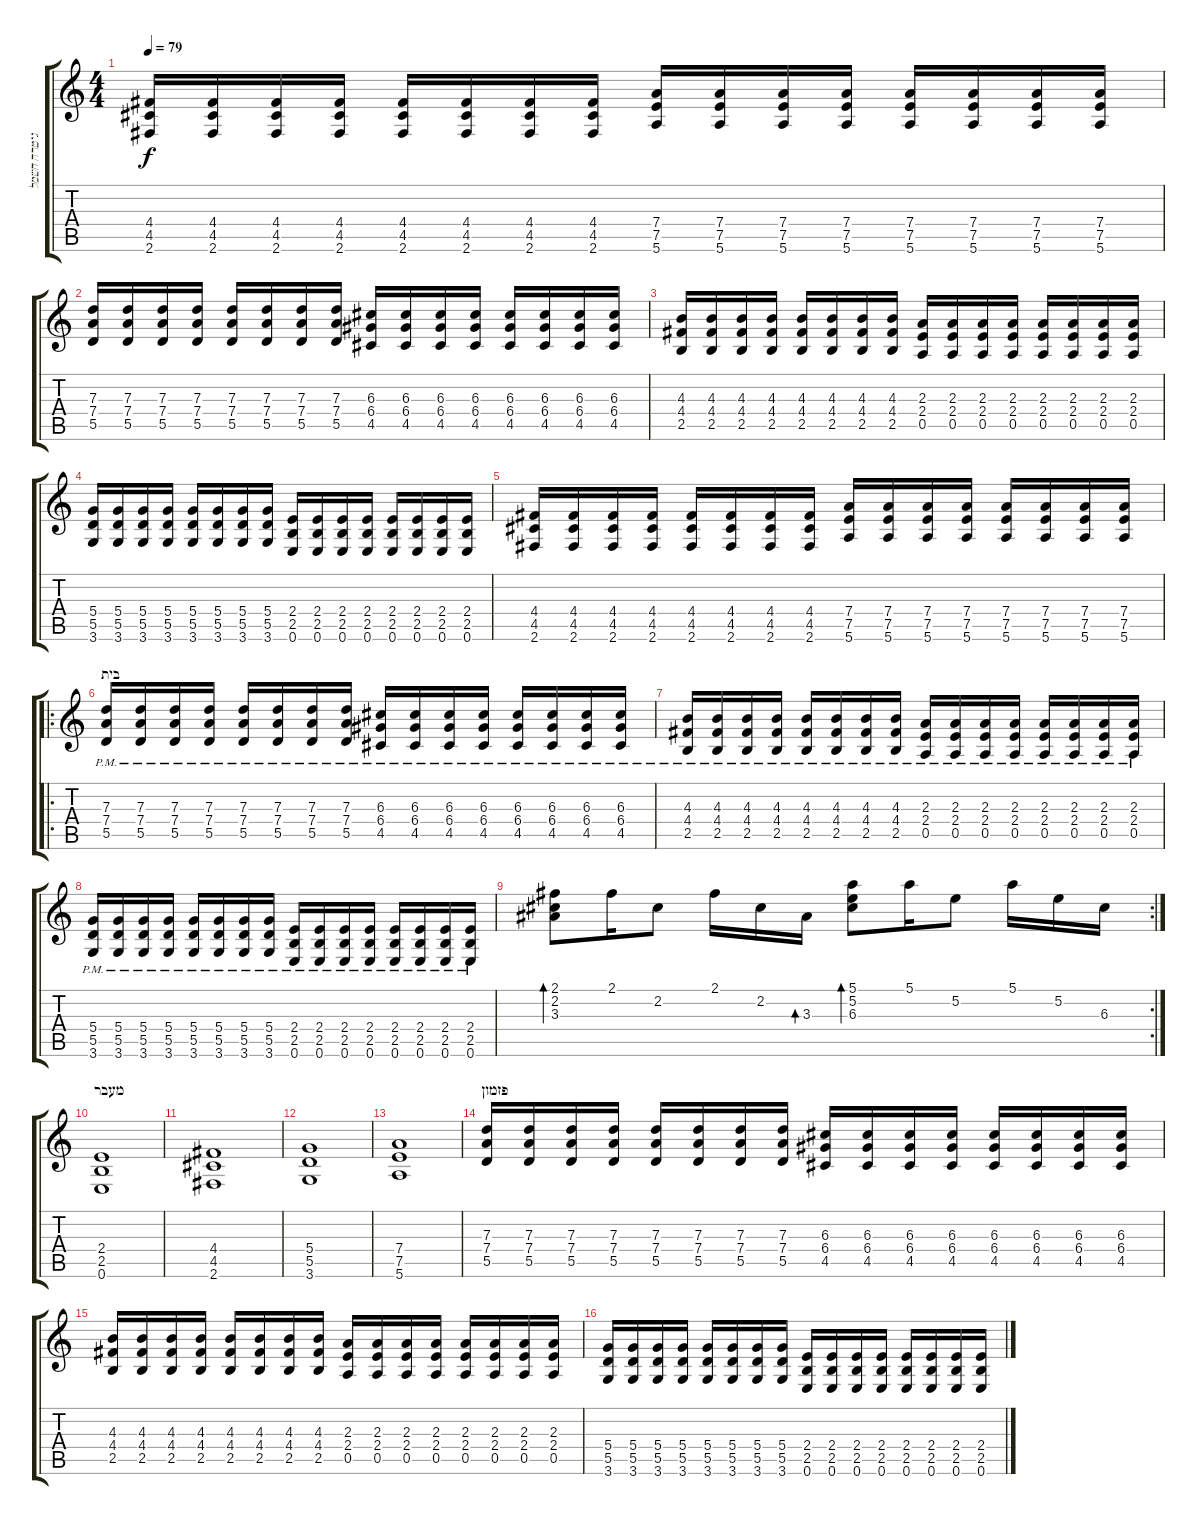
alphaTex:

\track ("גיטרה חשמלית" "גיטרה חשמל") {instrument overdrivenguitar}
\staff {score tabs}
\tuning (E4 B3 G3 D3 A2 E2) {hide}
\ts (4 4)
\tempo 79
\clef g2
\ks c
(4.4 4.5 2.6).16{dy f} (4.4 4.5 2.6).16 (4.4 4.5 2.6).16 (4.4 4.5 2.6).16 (4.4 4.5 2.6).16 (4.4 4.5 2.6).16 (4.4 4.5 2.6).16 (4.4 4.5 2.6).16 (7.4 7.5 5.6).16 (7.4 7.5 5.6).16 (7.4 7.5 5.6).16 (7.4 7.5 5.6).16 (7.4 7.5 5.6).16 (7.4 7.5 5.6).16 (7.4 7.5 5.6).16 (7.4 7.5 5.6).16 |
(7.3 7.4 5.5).16 (7.3 7.4 5.5).16 (7.3 7.4 5.5).16 (7.3 7.4 5.5).16 (7.3 7.4 5.5).16 (7.3 7.4 5.5).16 (7.3 7.4 5.5).16 (7.3 7.4 5.5).16 (6.3 6.4 4.5).16 (6.3 6.4 4.5).16 (6.3 6.4 4.5).16 (6.3 6.4 4.5).16 (6.3 6.4 4.5).16 (6.3 6.4 4.5).16 (6.3 6.4 4.5).16 (6.3 6.4 4.5).16 |
(4.3 4.4 2.5).16 (4.3 4.4 2.5).16 (4.3 4.4 2.5).16 (4.3 4.4 2.5).16 (4.3 4.4 2.5).16 (4.3 4.4 2.5).16 (4.3 4.4 2.5).16 (4.3 4.4 2.5).16 (2.3 2.4 0.5).16 (2.3 2.4 0.5).16 (2.3 2.4 0.5).16 (2.3 2.4 0.5).16 (2.3 2.4 0.5).16 (2.3 2.4 0.5).16 (2.3 2.4 0.5).16 (2.3 2.4 0.5).16 |
(5.4 5.5 3.6).16 (5.4 5.5 3.6).16 (5.4 5.5 3.6).16 (5.4 5.5 3.6).16 (5.4 5.5 3.6).16 (5.4 5.5 3.6).16 (5.4 5.5 3.6).16 (5.4 5.5 3.6).16 (2.4 2.5 0.6).16 (2.4 2.5 0.6).16 (2.4 2.5 0.6).16 (2.4 2.5 0.6).16 (2.4 2.5 0.6).16 (2.4 2.5 0.6).16 (2.4 2.5 0.6).16 (2.4 2.5 0.6).16 |
(4.4 4.5 2.6).16 (4.4 4.5 2.6).16 (4.4 4.5 2.6).16 (4.4 4.5 2.6).16 (4.4 4.5 2.6).16 (4.4 4.5 2.6).16 (4.4 4.5 2.6).16 (4.4 4.5 2.6).16 (7.4 7.5 5.6).16 (7.4 7.5 5.6).16 (7.4 7.5 5.6).16 (7.4 7.5 5.6).16 (7.4 7.5 5.6).16 (7.4 7.5 5.6).16 (7.4 7.5 5.6).16 (7.4 7.5 5.6).16 |
\ro
\section ("" "בית")
(7.3 7.4{pm} 5.5).16{instrument distortionguitar} (7.3 7.4{pm} 5.5).16 (7.3 7.4{pm} 5.5).16 (7.3 7.4{pm} 5.5).16 (7.3 7.4{pm} 5.5).16 (7.3 7.4{pm} 5.5).16 (7.3 7.4{pm} 5.5).16 (7.3 7.4{pm} 5.5).16 (6.3 6.4 4.5{pm}).16 (6.3 6.4 4.5{pm}).16 (6.3 6.4 4.5{pm}).16 (6.3 6.4 4.5{pm}).16 (6.3 6.4 4.5{pm}).16 (6.3 6.4 4.5{pm}).16 (6.3 6.4 4.5{pm}).16 (6.3 6.4 4.5{pm}).16 |
(4.3 4.4 2.5{pm}).16 (4.3 4.4{pm} 2.5).16 (4.3 4.4{pm} 2.5).16 (4.3 4.4{pm} 2.5).16 (4.3 4.4{pm} 2.5).16 (4.3 4.4{pm} 2.5).16 (4.3 4.4{pm} 2.5).16 (4.3 4.4{pm} 2.5).16 (2.3 2.4 0.5{pm}).16 (2.3 2.4 0.5{pm}).16 (2.3 2.4 0.5{pm}).16 (2.3 2.4 0.5{pm}).16 (2.3 2.4 0.5{pm}).16 (2.3 2.4 0.5{pm}).16 (2.3 2.4 0.5{pm}).16 (2.3 2.4 0.5{pm}).16 |
(5.4 5.5{pm} 3.6).16 (5.4 5.5{pm} 3.6).16 (5.4 5.5{pm} 3.6).16 (5.4 5.5{pm} 3.6).16 (5.4 5.5{pm} 3.6).16 (5.4 5.5{pm} 3.6).16 (5.4 5.5{pm} 3.6).16 (5.4 5.5{pm} 3.6).16 (2.4 2.5{pm} 0.6).16 (2.4 2.5{pm} 0.6).16 (2.4 2.5{pm} 0.6).16 (2.4 2.5{pm} 0.6).16 (2.4 2.5{pm} 0.6).16 (2.4 2.5{pm} 0.6).16 (2.4 2.5{pm} 0.6).16 (2.4 2.5{pm} 0.6).16 |
\rc 2
(2.1 2.2 3.3).8{bd 480} 2.1.16 2.2.8 2.1.16 2.2.16 3.3.16{bd 480} (5.1 5.2 6.3).8{bd 480} 5.1.16 5.2.8 5.1.16 5.2.16 6.3.16 |
\section ("" "מעבר")
(2.4 2.5 0.6).1 |
(4.4 4.5 2.6).1 |
(5.4 5.5 3.6).1 |
(7.4 7.5 5.6).1 |
\section ("" "פזמון")
(7.3 7.4 5.5).16 (7.3 7.4 5.5).16 (7.3 7.4 5.5).16 (7.3 7.4 5.5).16 (7.3 7.4 5.5).16 (7.3 7.4 5.5).16 (7.3 7.4 5.5).16 (7.3 7.4 5.5).16 (6.3 6.4 4.5).16 (6.3 6.4 4.5).16 (6.3 6.4 4.5).16 (6.3 6.4 4.5).16 (6.3 6.4 4.5).16 (6.3 6.4 4.5).16 (6.3 6.4 4.5).16 (6.3 6.4 4.5).16 |
(4.3 4.4 2.5).16 (4.3 4.4 2.5).16 (4.3 4.4 2.5).16 (4.3 4.4 2.5).16 (4.3 4.4 2.5).16 (4.3 4.4 2.5).16 (4.3 4.4 2.5).16 (4.3 4.4 2.5).16 (2.3 2.4 0.5).16 (2.3 2.4 0.5).16 (2.3 2.4 0.5).16 (2.3 2.4 0.5).16 (2.3 2.4 0.5).16 (2.3 2.4 0.5).16 (2.3 2.4 0.5).16 (2.3 2.4 0.5).16 |
(5.4 5.5 3.6).16 (5.4 5.5 3.6).16 (5.4 5.5 3.6).16 (5.4 5.5 3.6).16 (5.4 5.5 3.6).16 (5.4 5.5 3.6).16 (5.4 5.5 3.6).16 (5.4 5.5 3.6).16 (2.4 2.5 0.6).16 (2.4 2.5 0.6).16 (2.4 2.5 0.6).16 (2.4 2.5 0.6).16 (2.4 2.5 0.6).16 (2.4 2.5 0.6).16 (2.4 2.5 0.6).16 (2.4 2.5 0.6).16
